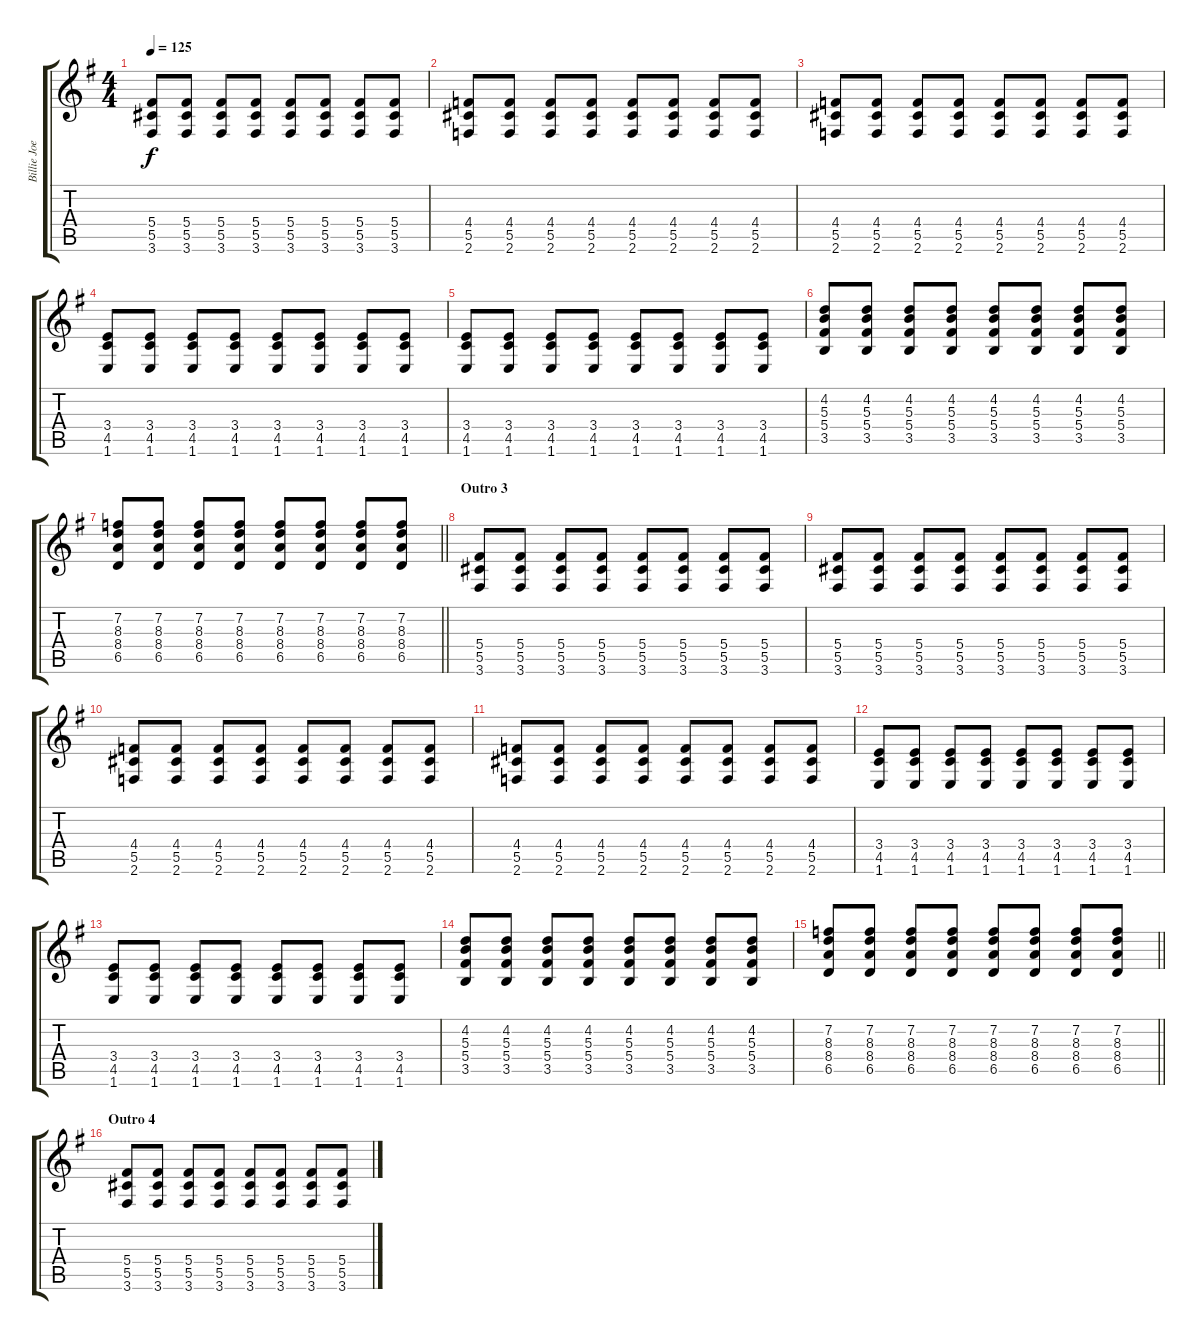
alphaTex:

\track ("Billie Joe Armstrong (Rhythm Guitar)" "Billie Joe") {instrument distortionguitar}
\staff {score tabs}
\tuning (Eb4 Bb3 Gb3 Db3 Ab2 Eb2) {hide}
\ts (4 4)
\tempo 125
\clef g2
\ks g
(5.4 5.5 3.6).8{dy f} (5.4 5.5 3.6).8 (5.4 5.5 3.6).8 (5.4 5.5 3.6).8 (5.4 5.5 3.6).8 (5.4 5.5 3.6).8 (5.4 5.5 3.6).8 (5.4 5.5 3.6).8 |
(4.4 5.5 2.6).8 (4.4 5.5 2.6).8 (4.4 5.5 2.6).8 (4.4 5.5 2.6).8 (4.4 5.5 2.6).8 (4.4 5.5 2.6).8 (4.4 5.5 2.6).8 (4.4 5.5 2.6).8 |
(4.4 5.5 2.6).8 (4.4 5.5 2.6).8 (4.4 5.5 2.6).8 (4.4 5.5 2.6).8 (4.4 5.5 2.6).8 (4.4 5.5 2.6).8 (4.4 5.5 2.6).8 (4.4 5.5 2.6).8 |
(3.4 4.5 1.6).8 (3.4 4.5 1.6).8 (3.4 4.5 1.6).8 (3.4 4.5 1.6).8 (3.4 4.5 1.6).8 (3.4 4.5 1.6).8 (3.4 4.5 1.6).8 (3.4 4.5 1.6).8 |
(3.4 4.5 1.6).8 (3.4 4.5 1.6).8 (3.4 4.5 1.6).8 (3.4 4.5 1.6).8 (3.4 4.5 1.6).8 (3.4 4.5 1.6).8 (3.4 4.5 1.6).8 (3.4 4.5 1.6).8 |
(4.2 5.3 5.4 3.5).8 (4.2 5.3 5.4 3.5).8 (4.2 5.3 5.4 3.5).8 (4.2 5.3 5.4 3.5).8 (4.2 5.3 5.4 3.5).8 (4.2 5.3 5.4 3.5).8 (4.2 5.3 5.4 3.5).8 (4.2 5.3 5.4 3.5).8 |
\barLineRight lightlight
(7.2 8.3 8.4 6.5).8 (7.2 8.3 8.4 6.5).8 (7.2 8.3 8.4 6.5).8 (7.2 8.3 8.4 6.5).8 (7.2 8.3 8.4 6.5).8 (7.2 8.3 8.4 6.5).8 (7.2 8.3 8.4 6.5).8 (7.2 8.3 8.4 6.5).8 |
\section ("" "Outro 3")
(5.4 5.5 3.6).8 (5.4 5.5 3.6).8 (5.4 5.5 3.6).8 (5.4 5.5 3.6).8 (5.4 5.5 3.6).8 (5.4 5.5 3.6).8 (5.4 5.5 3.6).8 (5.4 5.5 3.6).8 |
(5.4 5.5 3.6).8 (5.4 5.5 3.6).8 (5.4 5.5 3.6).8 (5.4 5.5 3.6).8 (5.4 5.5 3.6).8 (5.4 5.5 3.6).8 (5.4 5.5 3.6).8 (5.4 5.5 3.6).8 |
(4.4 5.5 2.6).8 (4.4 5.5 2.6).8 (4.4 5.5 2.6).8 (4.4 5.5 2.6).8 (4.4 5.5 2.6).8 (4.4 5.5 2.6).8 (4.4 5.5 2.6).8 (4.4 5.5 2.6).8 |
(4.4 5.5 2.6).8 (4.4 5.5 2.6).8 (4.4 5.5 2.6).8 (4.4 5.5 2.6).8 (4.4 5.5 2.6).8 (4.4 5.5 2.6).8 (4.4 5.5 2.6).8 (4.4 5.5 2.6).8 |
(3.4 4.5 1.6).8 (3.4 4.5 1.6).8 (3.4 4.5 1.6).8 (3.4 4.5 1.6).8 (3.4 4.5 1.6).8 (3.4 4.5 1.6).8 (3.4 4.5 1.6).8 (3.4 4.5 1.6).8 |
(3.4 4.5 1.6).8 (3.4 4.5 1.6).8 (3.4 4.5 1.6).8 (3.4 4.5 1.6).8 (3.4 4.5 1.6).8 (3.4 4.5 1.6).8 (3.4 4.5 1.6).8 (3.4 4.5 1.6).8 |
(4.2 5.3 5.4 3.5).8 (4.2 5.3 5.4 3.5).8 (4.2 5.3 5.4 3.5).8 (4.2 5.3 5.4 3.5).8 (4.2 5.3 5.4 3.5).8 (4.2 5.3 5.4 3.5).8 (4.2 5.3 5.4 3.5).8 (4.2 5.3 5.4 3.5).8 |
\barLineRight lightlight
(7.2 8.3 8.4 6.5).8 (7.2 8.3 8.4 6.5).8 (7.2 8.3 8.4 6.5).8 (7.2 8.3 8.4 6.5).8 (7.2 8.3 8.4 6.5).8 (7.2 8.3 8.4 6.5).8 (7.2 8.3 8.4 6.5).8 (7.2 8.3 8.4 6.5).8 |
\section ("" "Outro 4")
(5.4 5.5 3.6).8 (5.4 5.5 3.6).8 (5.4 5.5 3.6).8 (5.4 5.5 3.6).8 (5.4 5.5 3.6).8 (5.4 5.5 3.6).8 (5.4 5.5 3.6).8 (5.4 5.5 3.6).8
